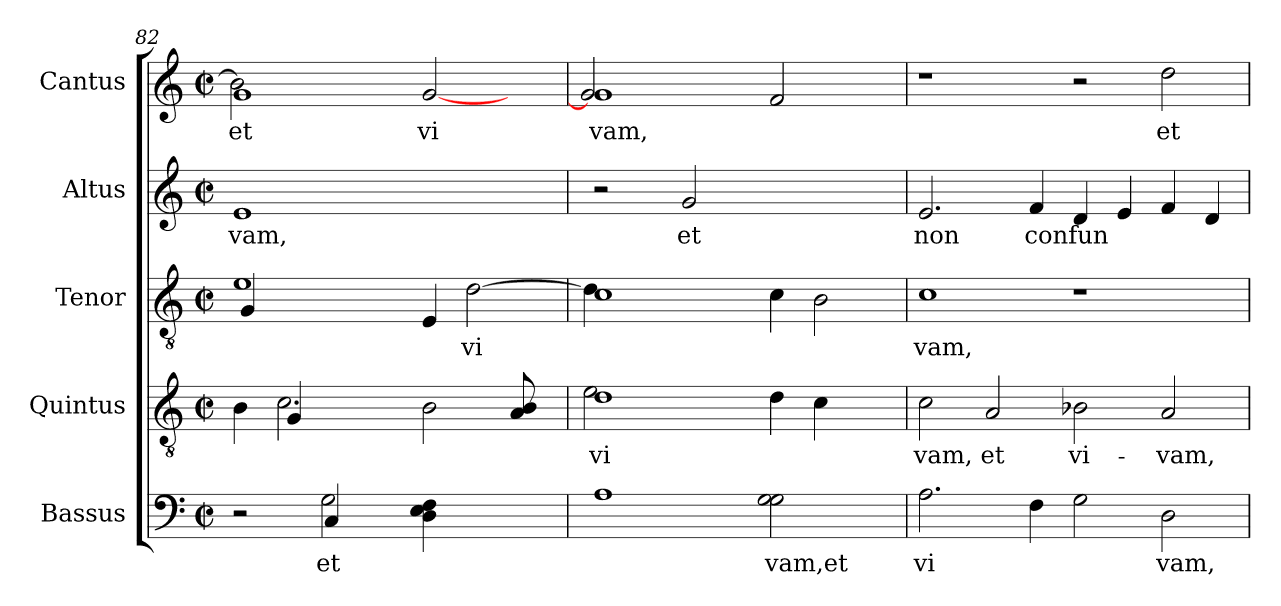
**kern	**text	**kern	**text	**kern	**text	**kern	**text	**kern	**text
*part5	*part5	*part4	*part4	*part3	*part3	*part2	*part2	*part1	*part1
*staff5	*staff5	*staff4	*staff4	*staff3	*staff3	*staff2	*staff2	*staff1	*staff1
*I"Bassus	*	*I"Quintus	*	*I"Tenor	*	*I"Altus	*	*I"Cantus	*
!!LO:PB:g=z
*clefF4	*	*clefGv2	*	*clefGv2	*	*clefG2	*	*clefG2	*
*k[]	*	*k[]	*	*k[]	*	*k[]	*	*k[]	*
*C:	*	*C:	*	*C:	*	*C:	*	*C:	*
*M2/2	*	*M2/2	*	*M2/2	*	*M2/2	*	*M2/2	*
*met(c|)	*	*met(c|)	*	*met(c|)	*	*met(c|)	*	*met(c|)	*
=82	=82	=82	=82	=82	=82	=82	=82	=82	=82
*^	*	*	*	*	*	*	*	*	*
!	!	!	!	!LO:LY:b:cj	!	!LO:LY:b	!	!LO:LY:b:cj	!	!LO:LY:b:cj
*	*	*	*^	*	*^	*	*	*	*^	*
2r	2ryy	.	4B\	4ryy	.	1e	4G/	.	1e	-vam,	1g	2b\]	et
!	!	!	!	!	!LO:LY:b:cj	!	!	!	!	!	!	!	!
.	.	.	2.c\	4G/	.	.	1.ryy	.	.	.	.	.	.
!	!	!LO:LY:b:cj	!	!	!	!	!	!	!	!	!	!	!
2G\	4C/	et	.	8ryy	.	.	.	.	.	.	.	4ryy	.
.	.	.	.	1ryy	.	.	.	.	.	.	.	.	.
.	2ryy	.	.	.	.	.	.	.	.	.	.	1ryy	.
!	!	!LO:LY:b:cj	!	!	!	!	!	!LO:LY:b	!	!	!	!	!LO:LY:b:cj
4E\ 4D\ 4F\	.	.	2B\	.	.	4E/	.	.	2.ryy	.	[<2g/	.	vi
!	!	!	!	!	!	!	!	!LO:LY:b	!	!	!	!	!
2ryy	2ryy	.	.	.	.	[>2d\	.	vi	.	.	.	.	.
!	!	!	!	!	!LO:LY:b:cj	!	!	!	!	!	!	!	!
.	.	.	8B/ 8A/	.	.	.	.	.	.	.	4ryy	.	.
.	.	.	8ryy	8ryy	.	.	.	.	.	.	.	.	.
*v	*v	*	*	*	*	*	*	*	*	*	*	*	*
=83	=83	=83	=83	=83	=83	=83	=83	=83	=83	=83	=83	=83
!	!	!	!	!LO:LY:b:cj	!	!	!LO:LY:b	!	!	!	!	!LO:LY:b:cj
1A	.	1d	2e\	vi-	1c	4d\]	.	2r	.	1g	2g/]	vam,
.	.	.	.	.	.	1.ryy	.	.	.	.	.	.
!	!	!	!	!	!	!	!	!	!LO:LY:b:cj	!	!	!
.	.	.	4ryy	.	.	.	.	2g/	et	.	4ryy	.
.	.	.	1ryy	.	.	.	.	.	.	.	1ryy	.
!	!LO:LY:b:cj	!	!	!LO:LY:b:cj	!	!	!LO:LY:b	!	!	!	!	!LO:LY:b:cj
2G\ 2G\	vam,et	4d\	.	--	4c\	.	.	2.ryy	.	2f/	.	.
!	!	!	!	!LO:LY:b:cj	!	!	!LO:LY:b	!	!	!	!	!
.	.	4c\	.	--	2B\	.	.	.	.	.	.	.
4ryy	.	4ryy	.	.	.	.	.	.	.	4ryy	.	.
*	*	*v	*v	*	*	*	*	*	*	*v	*v	*
*	*	*	*	*v	*v	*	*	*	*	*
=84	=84	=84	=84	=84	=84	=84	=84	=84	=84
!	!LO:LY:b:cj	!	!LO:LY:b:cj	!	!LO:LY:b	!	!LO:LY:b:cj	!	!
2.A\	vi	2c\	-vam,	1c	vam,	2.e/	non	1r	.
!	!	!	!LO:LY:b:cj	!	!	!	!	!	!
.	.	2A/	et	.	.	.	.	.	.
!	!LO:LY:b:cj	!	!	!	!	!	!LO:LY:b:cj	!	!
4F\	.	.	.	.	.	4f/	confun	.	.
!	!LO:LY:b:cj	!	!LO:LY:b:cj	!	!	!	!LO:LY:b:cj	!	!
2G\	.	2B-X\	vi-	1r	.	4d/	.	2r	.
!	!	!	!	!	!	!	!LO:LY:b:cj	!	!
.	.	.	.	.	.	4e/	.	.	.
!	!LO:LY:b:cj	!	!LO:LY:b:cj	!	!	!	!LO:LY:b:cj	!	!LO:LY:b:cj
2D\	vam,	2A/	-vam,	.	.	4f/	.	2dd\	et
!	!	!	!	!	!	!	!LO:LY:b:cj	!	!
.	.	.	.	.	.	4d/	.	.	.
=	=	=	=	=	=	=	=	=	=
*-	*-	*-	*-	*-	*-	*-	*-	*-	*-
